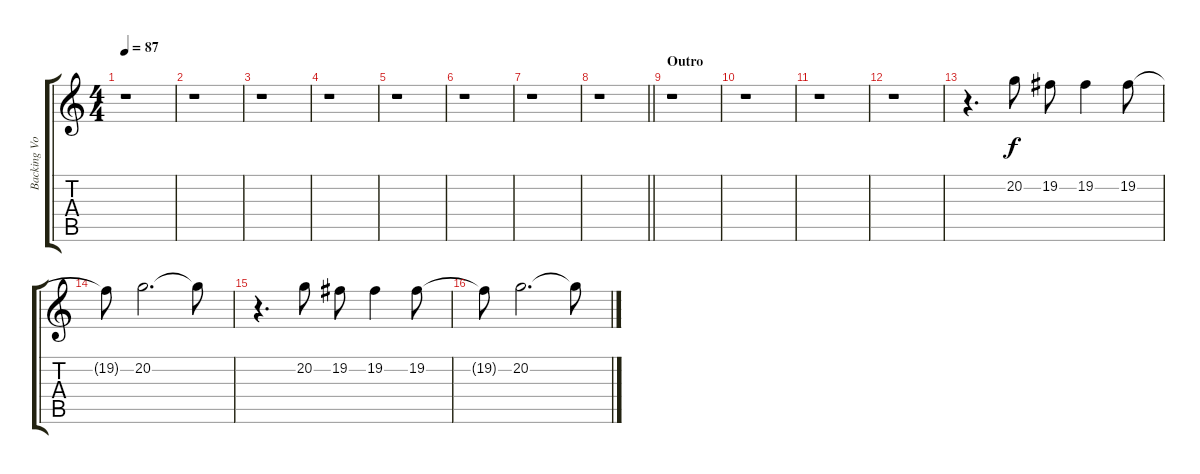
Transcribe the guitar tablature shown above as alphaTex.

\track ("Backing Vocals No.2" "Backing Vo") {instrument lead6voice}
\staff {score tabs}
\tuning (E4 B3 G3 D3 A2 E2) {hide}
\ts (4 4)
\tempo 87
\clef g2
\ks c
r.1{dy f} |
r.1 |
r.1 |
r.1 |
r.1 |
r.1 |
r.1 |
\barLineRight lightlight
r.1 |
\section ("" "Outro")
r.1 |
r.1 |
r.1 |
r.1 |
r.4{d} 20.2.8 19.2.8 19.2.4 19.2.8 |
19.2{t}.8 20.2.2{d} 20.2{t}.8 |
r.4{d} 20.2.8 19.2.8 19.2.4 19.2.8 |
19.2{t}.8 20.2.2{d} 20.2{t}.8
